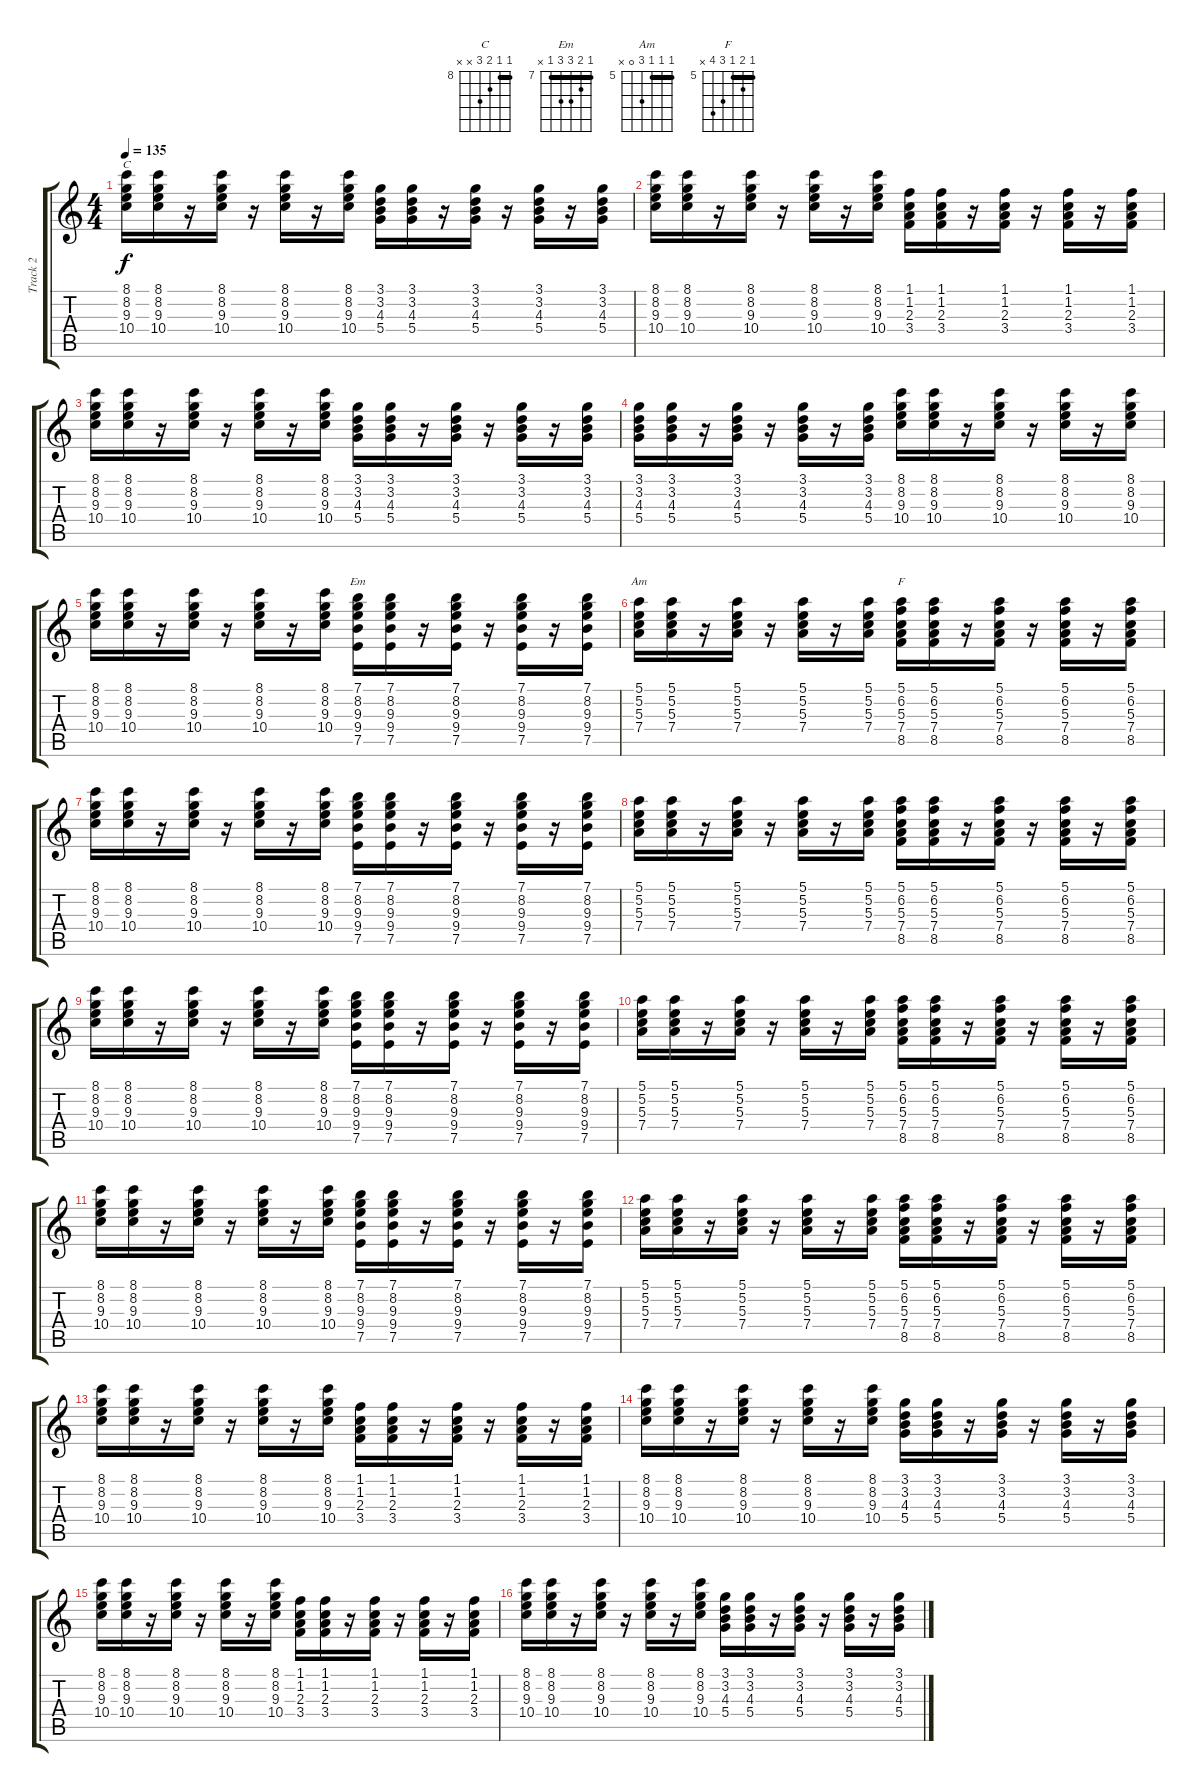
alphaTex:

\track ("Track 2" "Track 2") {instrument electricguitarclean}
\staff {score tabs}
\tuning (E4 B3 G3 D3 A2 E2) {hide}
\chord ("C" 8 8 9 10 x x) {firstfret 8 barre 8}
\chord ("Em" 7 8 9 9 7 x) {firstfret 7 barre 7}
\chord ("Am" 5 5 5 7 0 x) {firstfret 5 barre 5}
\chord ("F" 5 6 5 7 8 x) {firstfret 5 barre 5}
\ts (4 4)
\tempo 135
\clef g2
\ks c
(8.1 8.2 9.3 10.4).16{ch "C" dy f} (8.1 8.2 9.3 10.4).16 r.16 (8.1 8.2 9.3 10.4).16 r.16 (8.1 8.2 9.3 10.4).16 r.16 (8.1 8.2 9.3 10.4).16 (3.1 3.2 4.3 5.4).16 (3.1 3.2 4.3 5.4).16 r.16 (3.1 3.2 4.3 5.4).16 r.16 (3.1 3.2 4.3 5.4).16 r.16 (3.1 3.2 4.3 5.4).16 |
(8.1 8.2 9.3 10.4).16 (8.1 8.2 9.3 10.4).16 r.16 (8.1 8.2 9.3 10.4).16 r.16 (8.1 8.2 9.3 10.4).16 r.16 (8.1 8.2 9.3 10.4).16 (1.1 1.2 2.3 3.4).16 (1.1 1.2 2.3 3.4).16 r.16 (1.1 1.2 2.3 3.4).16 r.16 (1.1 1.2 2.3 3.4).16 r.16 (1.1 1.2 2.3 3.4).16 |
(8.1 8.2 9.3 10.4).16 (8.1 8.2 9.3 10.4).16 r.16 (8.1 8.2 9.3 10.4).16 r.16 (8.1 8.2 9.3 10.4).16 r.16 (8.1 8.2 9.3 10.4).16 (3.1 3.2 4.3 5.4).16 (3.1 3.2 4.3 5.4).16 r.16 (3.1 3.2 4.3 5.4).16 r.16 (3.1 3.2 4.3 5.4).16 r.16 (3.1 3.2 4.3 5.4).16 |
(3.1 3.2 4.3 5.4).16 (3.1 3.2 4.3 5.4).16 r.16 (3.1 3.2 4.3 5.4).16 r.16 (3.1 3.2 4.3 5.4).16 r.16 (3.1 3.2 4.3 5.4).16 (8.1 8.2 9.3 10.4).16 (8.1 8.2 9.3 10.4).16 r.16 (8.1 8.2 9.3 10.4).16 r.16 (8.1 8.2 9.3 10.4).16 r.16 (8.1 8.2 9.3 10.4).16 |
(8.1 8.2 9.3 10.4).16 (8.1 8.2 9.3 10.4).16 r.16 (8.1 8.2 9.3 10.4).16 r.16 (8.1 8.2 9.3 10.4).16 r.16 (8.1 8.2 9.3 10.4).16 (7.1 8.2 9.3 9.4 7.5).16{ch "Em"} (7.1 8.2 9.3 9.4 7.5).16 r.16 (7.1 8.2 9.3 9.4 7.5).16 r.16 (7.1 8.2 9.3 9.4 7.5).16 r.16 (7.1 8.2 9.3 9.4 7.5).16 |
(5.1 5.2 5.3 7.4).16{ch "Am"} (5.1 5.2 5.3 7.4).16 r.16 (5.1 5.2 5.3 7.4).16 r.16 (5.1 5.2 5.3 7.4).16 r.16 (5.1 5.2 5.3 7.4).16 (5.1 6.2 5.3 7.4 8.5).16{ch "F"} (5.1 6.2 5.3 7.4 8.5).16 r.16 (5.1 6.2 5.3 7.4 8.5).16 r.16 (5.1 6.2 5.3 7.4 8.5).16 r.16 (5.1 6.2 5.3 7.4 8.5).16 |
(8.1 8.2 9.3 10.4).16 (8.1 8.2 9.3 10.4).16 r.16 (8.1 8.2 9.3 10.4).16 r.16 (8.1 8.2 9.3 10.4).16 r.16 (8.1 8.2 9.3 10.4).16 (7.1 8.2 9.3 9.4 7.5).16 (7.1 8.2 9.3 9.4 7.5).16 r.16 (7.1 8.2 9.3 9.4 7.5).16 r.16 (7.1 8.2 9.3 9.4 7.5).16 r.16 (7.1 8.2 9.3 9.4 7.5).16 |
(5.1 5.2 5.3 7.4).16 (5.1 5.2 5.3 7.4).16 r.16 (5.1 5.2 5.3 7.4).16 r.16 (5.1 5.2 5.3 7.4).16 r.16 (5.1 5.2 5.3 7.4).16 (5.1 6.2 5.3 7.4 8.5).16 (5.1 6.2 5.3 7.4 8.5).16 r.16 (5.1 6.2 5.3 7.4 8.5).16 r.16 (5.1 6.2 5.3 7.4 8.5).16 r.16 (5.1 6.2 5.3 7.4 8.5).16 |
(8.1 8.2 9.3 10.4).16 (8.1 8.2 9.3 10.4).16 r.16 (8.1 8.2 9.3 10.4).16 r.16 (8.1 8.2 9.3 10.4).16 r.16 (8.1 8.2 9.3 10.4).16 (7.1 8.2 9.3 9.4 7.5).16 (7.1 8.2 9.3 9.4 7.5).16 r.16 (7.1 8.2 9.3 9.4 7.5).16 r.16 (7.1 8.2 9.3 9.4 7.5).16 r.16 (7.1 8.2 9.3 9.4 7.5).16 |
(5.1 5.2 5.3 7.4).16 (5.1 5.2 5.3 7.4).16 r.16 (5.1 5.2 5.3 7.4).16 r.16 (5.1 5.2 5.3 7.4).16 r.16 (5.1 5.2 5.3 7.4).16 (5.1 6.2 5.3 7.4 8.5).16 (5.1 6.2 5.3 7.4 8.5).16 r.16 (5.1 6.2 5.3 7.4 8.5).16 r.16 (5.1 6.2 5.3 7.4 8.5).16 r.16 (5.1 6.2 5.3 7.4 8.5).16 |
(8.1 8.2 9.3 10.4).16 (8.1 8.2 9.3 10.4).16 r.16 (8.1 8.2 9.3 10.4).16 r.16 (8.1 8.2 9.3 10.4).16 r.16 (8.1 8.2 9.3 10.4).16 (7.1 8.2 9.3 9.4 7.5).16 (7.1 8.2 9.3 9.4 7.5).16 r.16 (7.1 8.2 9.3 9.4 7.5).16 r.16 (7.1 8.2 9.3 9.4 7.5).16 r.16 (7.1 8.2 9.3 9.4 7.5).16 |
(5.1 5.2 5.3 7.4).16 (5.1 5.2 5.3 7.4).16 r.16 (5.1 5.2 5.3 7.4).16 r.16 (5.1 5.2 5.3 7.4).16 r.16 (5.1 5.2 5.3 7.4).16 (5.1 6.2 5.3 7.4 8.5).16 (5.1 6.2 5.3 7.4 8.5).16 r.16 (5.1 6.2 5.3 7.4 8.5).16 r.16 (5.1 6.2 5.3 7.4 8.5).16 r.16 (5.1 6.2 5.3 7.4 8.5).16 |
(8.1 8.2 9.3 10.4).16 (8.1 8.2 9.3 10.4).16 r.16 (8.1 8.2 9.3 10.4).16 r.16 (8.1 8.2 9.3 10.4).16 r.16 (8.1 8.2 9.3 10.4).16 (1.1 1.2 2.3 3.4).16 (1.1 1.2 2.3 3.4).16 r.16 (1.1 1.2 2.3 3.4).16 r.16 (1.1 1.2 2.3 3.4).16 r.16 (1.1 1.2 2.3 3.4).16 |
(8.1 8.2 9.3 10.4).16 (8.1 8.2 9.3 10.4).16 r.16 (8.1 8.2 9.3 10.4).16 r.16 (8.1 8.2 9.3 10.4).16 r.16 (8.1 8.2 9.3 10.4).16 (3.1 3.2 4.3 5.4).16 (3.1 3.2 4.3 5.4).16 r.16 (3.1 3.2 4.3 5.4).16 r.16 (3.1 3.2 4.3 5.4).16 r.16 (3.1 3.2 4.3 5.4).16 |
(8.1 8.2 9.3 10.4).16 (8.1 8.2 9.3 10.4).16 r.16 (8.1 8.2 9.3 10.4).16 r.16 (8.1 8.2 9.3 10.4).16 r.16 (8.1 8.2 9.3 10.4).16 (1.1 1.2 2.3 3.4).16 (1.1 1.2 2.3 3.4).16 r.16 (1.1 1.2 2.3 3.4).16 r.16 (1.1 1.2 2.3 3.4).16 r.16 (1.1 1.2 2.3 3.4).16 |
(8.1 8.2 9.3 10.4).16 (8.1 8.2 9.3 10.4).16 r.16 (8.1 8.2 9.3 10.4).16 r.16 (8.1 8.2 9.3 10.4).16 r.16 (8.1 8.2 9.3 10.4).16 (3.1 3.2 4.3 5.4).16 (3.1 3.2 4.3 5.4).16 r.16 (3.1 3.2 4.3 5.4).16 r.16 (3.1 3.2 4.3 5.4).16 r.16 (3.1 3.2 4.3 5.4).16
